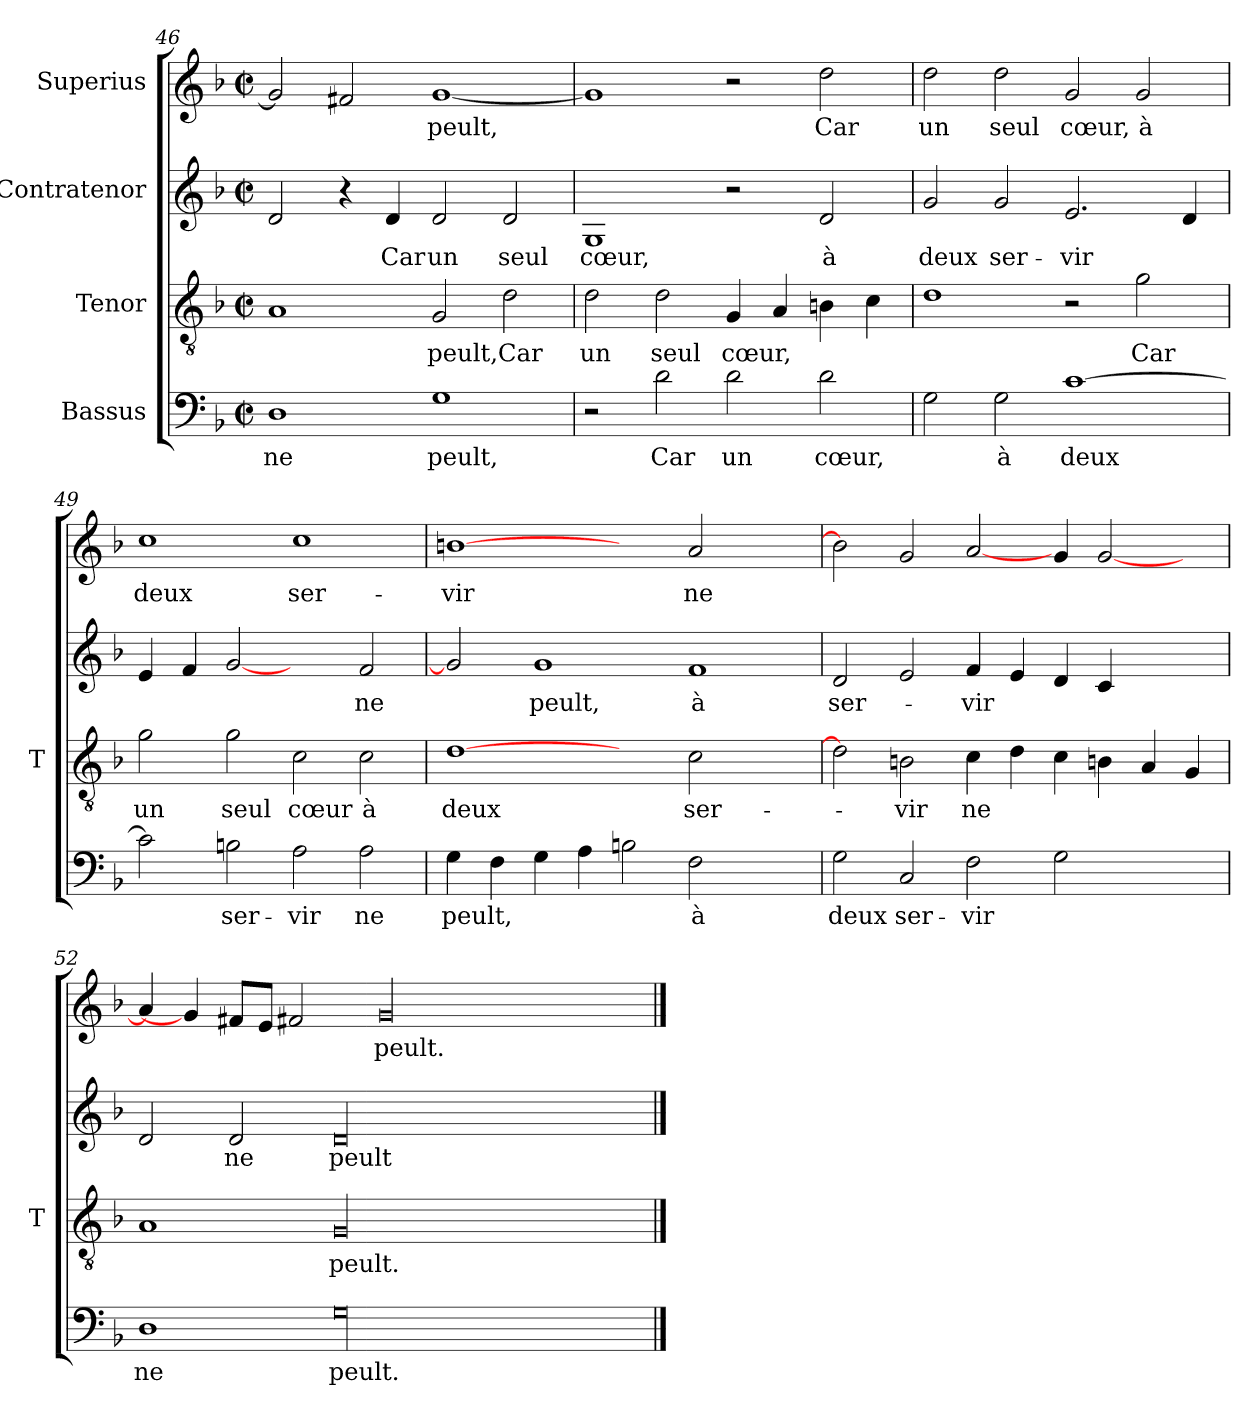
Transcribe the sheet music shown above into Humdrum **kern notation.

**kern	**text	**kern	**text	**kern	**text	**kern	**text
*part4	*part4	*part3	*part3	*part2	*part2	*part1	*part1
*staff4	*staff4	*staff3	*staff3	*staff2	*staff2	*staff1	*staff1
*I"Bassus	*	*I"Tenor	*	*I"Contratenor	*	*I"Superius	*
*	*	*I'T	*	*	*	*	*
*clefF4	*	*clefGv2	*	*clefG2	*	*clefG2	*
*k[b-]	*	*k[b-]	*	*k[b-]	*	*k[b-]	*
*F:	*	*F:	*	*F:	*	*F:	*
*M2/2	*	*M2/2	*	*M2/2	*	*M2/2	*
*met(c|)	*	*met(c|)	*	*met(c|)	*	*met(c|)	*
=46	=46	=46	=46	=46	=46	=46	=46
1D	-ne	1A	.	2d	.	2g]	.
.	.	.	.	4r	.	2f#X	.
.	.	.	.	4d	-Car	.	.
1G	-peult,	2G	-peult,	2d	-un	[1g	-peult,
.	.	2d	-Car	2d	-seul	.	.
=47	=47	=47	=47	=47	=47	=47	=47
2r	.	2d	-un	1G	-cœur,	1g]	.
2d	-Car	2d	-seul	.	.	.	.
2d	-un	4G	-cœur,	2r	.	2r	.
.	.	4A	.	.	.	.	.
2d	-cœur,	4Bn	.	2d	-à	2dd	-Car
.	.	4c	.	.	.	.	.
=48	=48	=48	=48	=48	=48	=48	=48
2G	.	1d	.	2g	-deux	2dd	-un
2G	-à	.	.	2g	ser-	2dd	-seul
[1c	-deux	2r	.	2.e	-vir	2g	-cœur,
.	.	2g	-Car	.	.	2g	-à
.	.	.	.	4d	.	.	.
!!LO:LB:g=z
=49	=49	=49	=49	=49	=49	=49	=49
2c]	.	2g	-un	4e	.	1cc	-deux
.	.	.	.	4f	.	.	.
2Bn	ser-	2g	-seul	[2g	.	.	.
2A	-vir	2c	-cœur	2ryy	.	1cc	ser-
2A	-ne	2c	-à	2f	-ne	.	.
=50	=50	=50	=50	=50	=50	=50	=50
4G	-peult,	[1d	-deux	2g]	.	[1b	-vir
4F	.	.	.	.	.	.	.
4G	.	.	.	1g	-peult,	.	.
4A	.	.	.	.	.	.	.
2Bn	.	2ryy	.	.	.	2ryy	.
2F	-à	2c	ser-	1f	-à	2a	-ne
2ryy	.	2ryy	.	.	.	2ryy	.
=51	=51	=51	=51	=51	=51	=51	=51
2G	-deux	2d]	.	2d	ser-	2b]	.
2C	ser-	2Bn	-vir	2e	.	2g	.
2F	-vir	4c	-ne	4f	-vir	[2a	.
.	.	4d	.	4e	.	.	.
2G	.	4c	.	4d	.	4g	.
.	.	4Bn	.	4c	.	[2g	.
2ryy	.	4A	.	2ryy	.	.	.
.	.	4G	.	.	.	4ryy	.
=52	=52	=52	=52	=52	=52	=52	=52
1D	-ne	1A	.	2d	.	4a]	.
.	.	.	.	.	.	4g]	.
.	.	.	.	2d	-ne	8f#XL	.
.	.	.	.	.	.	8eJ	.
.	.	.	.	.	.	2f#X	.
00G	-peult.	00G	-peult.	00d	-peult	.	.
.	.	.	.	.	.	00g	-peult.
4ryy	.	4ryy	.	4ryy	.	.	.
==	==	==	==	==	==	==	==
*-	*-	*-	*-	*-	*-	*-	*-
